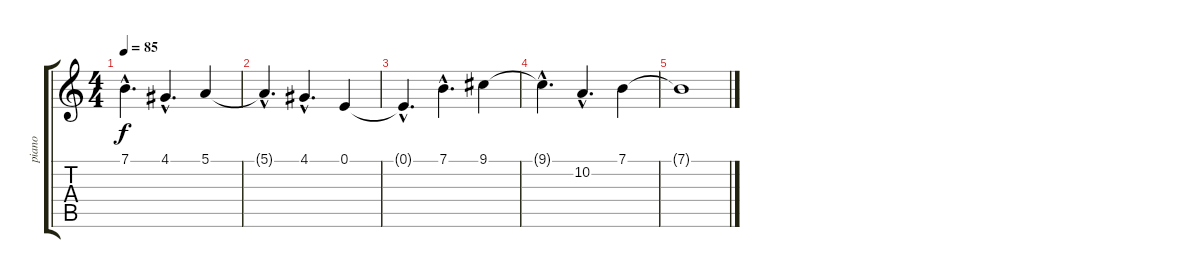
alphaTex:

\track ("piano" "piano") {instrument brightacousticpiano}
\staff {score tabs}
\tuning (E4 B3 G3 D3 A2 E2) {hide}
\ts (4 4)
\tempo 85
\clef g2
\ks c
7.1{hac t}.4{d dy f} 4.1{hac}.4{d} 5.1.4 |
5.1{hac t}.4{d} 4.1{hac}.4{d} 0.1.4 |
0.1{hac t}.4{d} 7.1{hac}.4{d} 9.1.4 |
9.1{hac t}.4{d} 10.2{hac}.4{d} 7.1.4 |
7.1{t}.1
